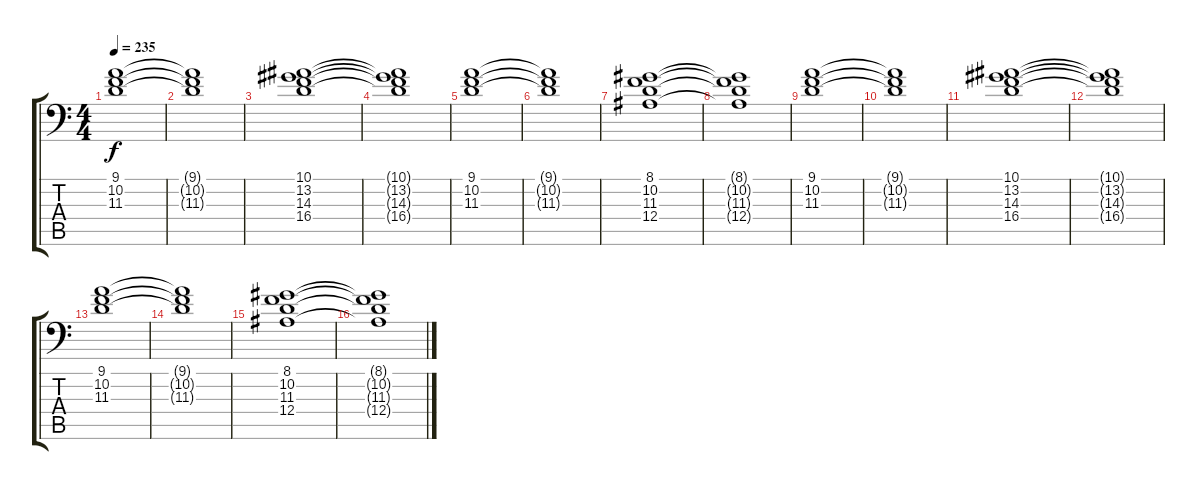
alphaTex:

\track "" {instrument churchorgan}
\staff {score tabs}
\tuning (C4 G3 Eb3 Bb2 F2 Bb1) {hide}
\ts (4 4)
\tempo 235
\clef f4
\ks c
(9.1 10.2 11.3).1{dy f} |
(9.1{t} 10.2{t} 11.3{t}).1 |
(10.1 13.2 14.3 16.4).1 |
(10.1{t} 13.2{t} 14.3{t} 16.4{t}).1 |
(9.1 10.2 11.3).1 |
(9.1{t} 10.2{t} 11.3{t}).1 |
(8.1 10.2 11.3 12.4).1 |
(8.1{t} 10.2{t} 11.3{t} 12.4{t}).1 |
(9.1 10.2 11.3).1 |
(9.1{t} 10.2{t} 11.3{t}).1 |
(10.1 13.2 14.3 16.4).1 |
(10.1{t} 13.2{t} 14.3{t} 16.4{t}).1 |
(9.1 10.2 11.3).1 |
(9.1{t} 10.2{t} 11.3{t}).1 |
(8.1 10.2 11.3 12.4).1 |
(8.1{t} 10.2{t} 11.3{t} 12.4{t}).1
